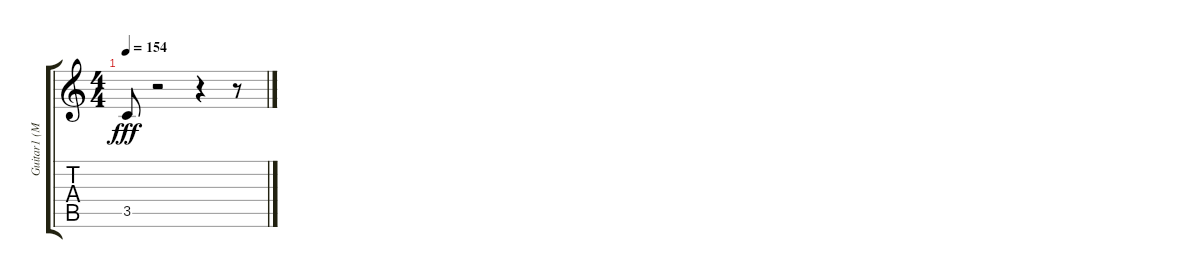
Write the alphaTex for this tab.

\track ("Guitar1 (May)" "Guitar1 (M") {instrument distortionguitar}
\staff {score tabs}
\tuning (E4 B3 G3 D3 A2 E2) {hide}
\ts (4 4)
\tempo 154
\clef g2
\ks c
3.5.8{dy fff} r.2 r.4 r.8
